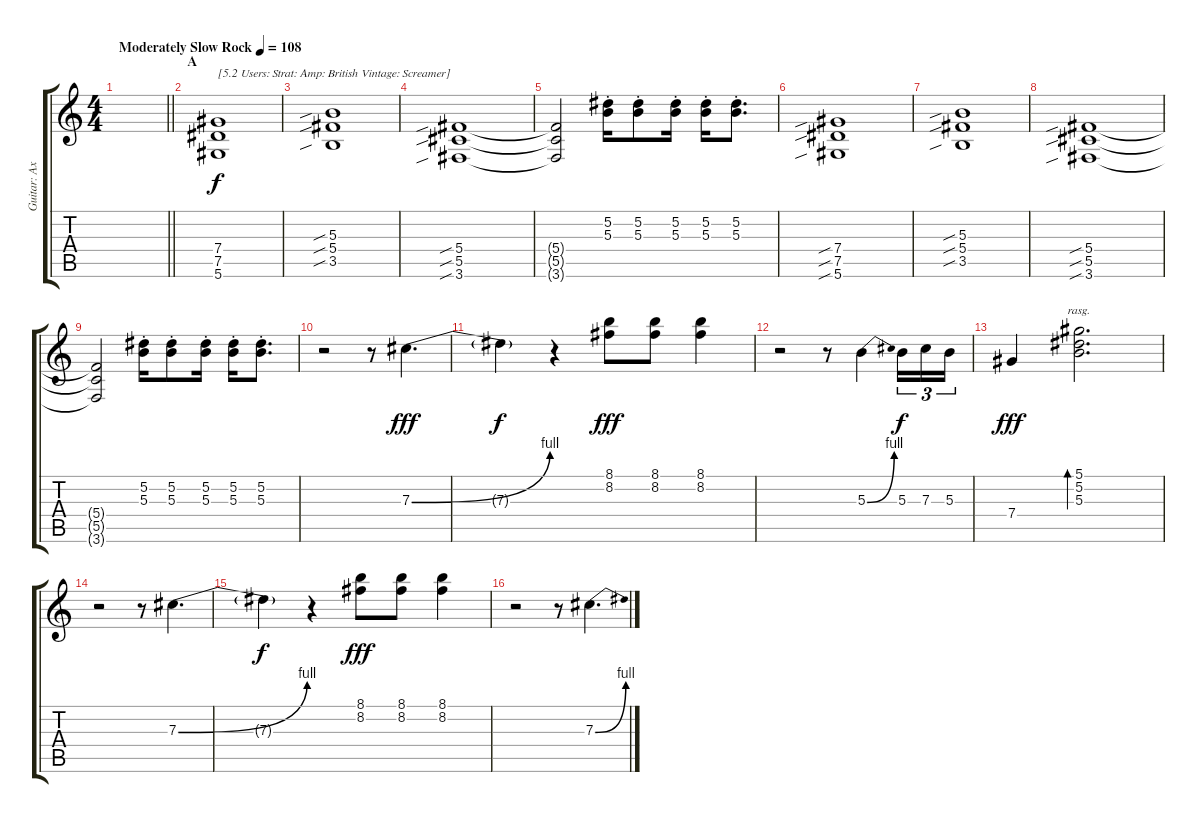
\track ("Guitar: Axel" "Guitar: Ax") {instrument overdrivenguitar}
\staff {score tabs}
\tuning (Eb4 Bb3 Gb3 Db3 Ab2 Eb2) {hide}
\ts (4 4)
\tempo (108 "Moderately Slow Rock")
\clef g2
\barLineRight lightlight
\ks c
|
\section ("" "A")
(7.4 7.5 5.6).1{txt "[5.2 Users: Strat: Amp: British Vintage: Screamer]"} |
(5.3{sib} 5.4{sib} 3.5{sib}).1{dy f} |
(5.4{sib} 5.5{sib} 3.6{sib}).1 |
(5.4{t} 5.5{t} 3.6{t}).2 (5.2{st} 5.3{st}).16 (5.2{st} 5.3{st}).8 (5.2{st} 5.3{st}).16 (5.2{st} 5.3{st}).16 (5.2{st} 5.3{st}).8{d} |
(7.4{sib} 7.5{sib} 5.6{sib}).1 |
(5.3{sib} 5.4{sib} 3.5{sib}).1 |
(5.4{sib} 5.5{sib} 3.6{sib}).1 |
(5.4{t} 5.5{t} 3.6{t}).2 (5.2{st} 5.3{st}).16 (5.2{st} 5.3{st}).8 (5.2{st} 5.3{st}).16 (5.2{st} 5.3{st}).16 (5.2{st} 5.3{st}).8{d} |
r.2 r.8 7.3{be (bend 0 0 60 4)}.4{d dy fff} |
7.3{t}.4{dy f} r.4 (8.1 8.2).8{dy fff} (8.1 8.2).8 (8.1 8.2).4 |
r.2 r.8 5.3{be (bend 0 0 60 4)}.4 5.3.16{tu (3 2) dy f} 7.3.16{tu (3 2)} 5.3.16{tu (3 2)} |
7.4.4{dy fff} (5.1 5.2 5.3).2{d bd 480 rasg ii} |
r.2 r.8 7.3{be (bend 0 0 60 4)}.4{d} |
7.3{t}.4{dy f} r.4 (8.1 8.2).8{dy fff} (8.1 8.2).8 (8.1 8.2).4 |
r.2 r.8 7.3{be (bend 0 0 60 4)}.4{d}
